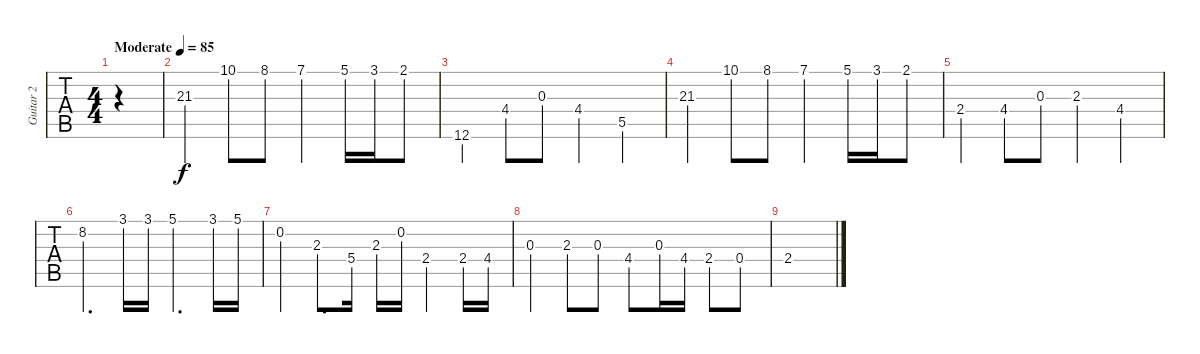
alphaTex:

\track ("Guitar 2" "Guitar 2") {instrument distortionguitar}
\staff {tabs}
\tuning (E4 B3 G3 D3 A2 E2) {hide}
\ts (4 4)
\tempo (85 "Moderate")
\clef g2
\ks c
|
21.3.4 10.1.8 8.1.8 7.1.4 5.1.16 3.1.16 2.1.8 |
12.6.4 4.4.8 0.3.8 4.4.4 5.5.4 |
21.3.4 10.1.8 8.1.8 7.1.4 5.1.16 3.1.16 2.1.8 |
2.4.4 4.4.8 0.3.8 2.3.4 4.4.4 |
8.2.4{d} 3.1.16 3.1.16 5.1.4{d} 3.1.16 5.1.16 |
0.2.4 2.3.8{d} 5.4.16 2.3.16 0.2.16 2.4.4 2.4.16 4.4.16 |
0.3.4 2.3.8 0.3.8 4.4.8 0.3.16 4.4.16 2.4.8 0.4.8 |
2.4.1
